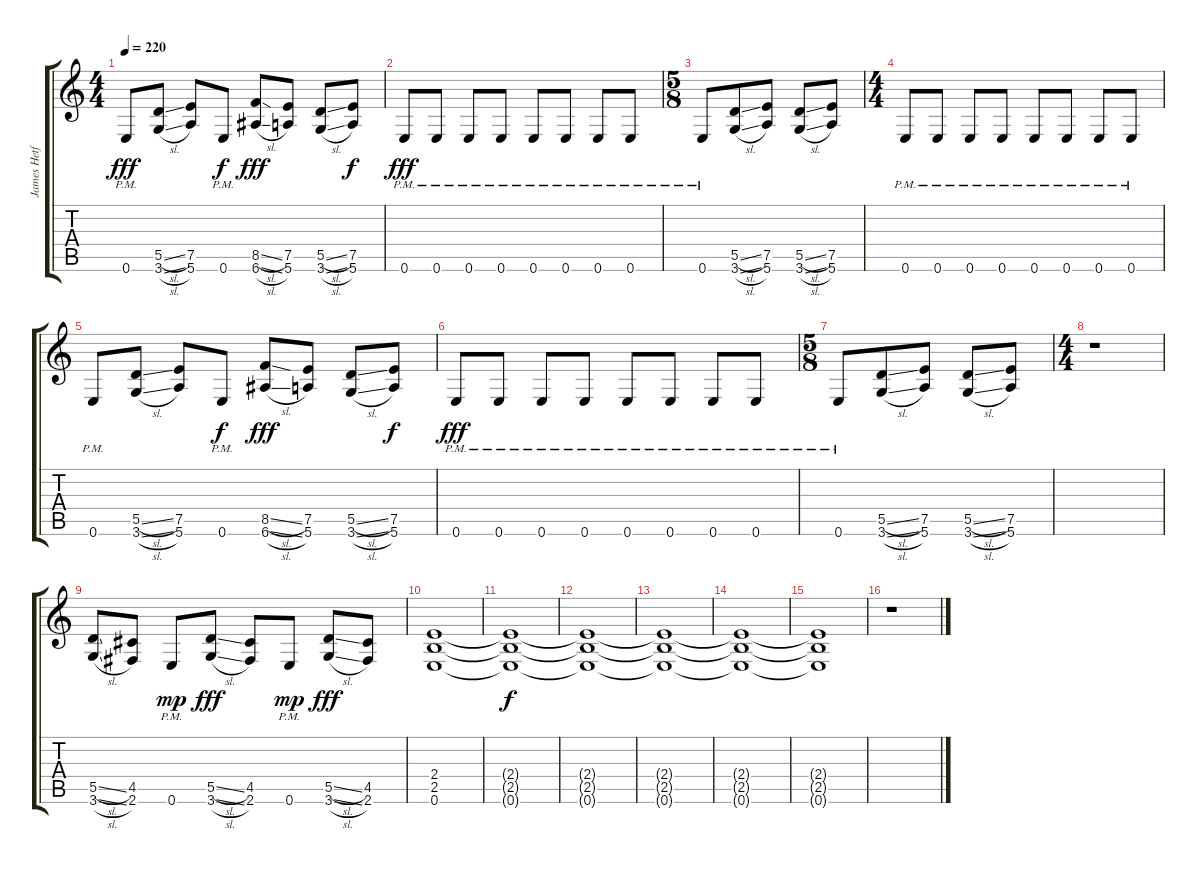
\track ("James Hetfield" "James Hetf") {instrument distortionguitar}
\staff {score tabs}
\tuning (E4 B3 G3 D3 A2 E2) {hide}
\ts (4 4)
\tempo 220
\clef g2
\ks c
0.6{pm}.8{dy fff} (5.5{sl} 3.6{sl}).8 (7.5 5.6).8 0.6{pm}.8{dy f} (8.5{sl} 6.6{sl}).8{dy fff} (7.5 5.6).8 (5.5{sl} 3.6{sl}).8 (7.5 5.6).8{dy f} |
0.6{pm}.8{dy fff} 0.6{pm}.8 0.6{pm}.8 0.6{pm}.8 0.6{pm}.8 0.6{pm}.8 0.6{pm}.8 0.6{pm}.8 |
\ts (5 8)
0.6{pm}.8 (5.5{sl} 3.6{sl}).8 (7.5 5.6).8 (5.5{sl} 3.6{sl}).8 (7.5 5.6).8 |
\ts (4 4)
0.6{pm}.8 0.6{pm}.8 0.6{pm}.8 0.6{pm}.8 0.6{pm}.8 0.6{pm}.8 0.6{pm}.8 0.6{pm}.8 |
0.6{pm}.8 (5.5{sl} 3.6{sl}).8 (7.5 5.6).8 0.6{pm}.8{dy f} (8.5{sl} 6.6{sl}).8{dy fff} (7.5 5.6).8 (5.5{sl} 3.6{sl}).8 (7.5 5.6).8{dy f} |
0.6{pm}.8{dy fff} 0.6{pm}.8 0.6{pm}.8 0.6{pm}.8 0.6{pm}.8 0.6{pm}.8 0.6{pm}.8 0.6{pm}.8 |
\ts (5 8)
0.6{pm}.8 (5.5{sl} 3.6{sl}).8 (7.5 5.6).8 (5.5{sl} 3.6{sl}).8 (7.5 5.6).8 |
\ts (4 4)
r.1 |
(5.5{sl} 3.6{sl}).8 (4.5 2.6).8 0.6{pm}.8{dy mp} (5.5{sl} 3.6{sl}).8{dy fff} (4.5 2.6).8 0.6{pm}.8{dy mp} (5.5{sl} 3.6{sl}).8{dy fff} (4.5 2.6).8 |
(2.4 2.5 0.6).1{volume 9} |
(2.4{t} 2.5{t} 0.6{t}).1{dy f} |
(2.4{t} 2.5{t} 0.6{t}).1 |
(2.4{t} 2.5{t} 0.6{t}).1 |
(2.4{t} 2.5{t} 0.6{t}).1{volume 1} |
(2.4{t} 2.5{t} 0.6{t}).1 |
r.1
